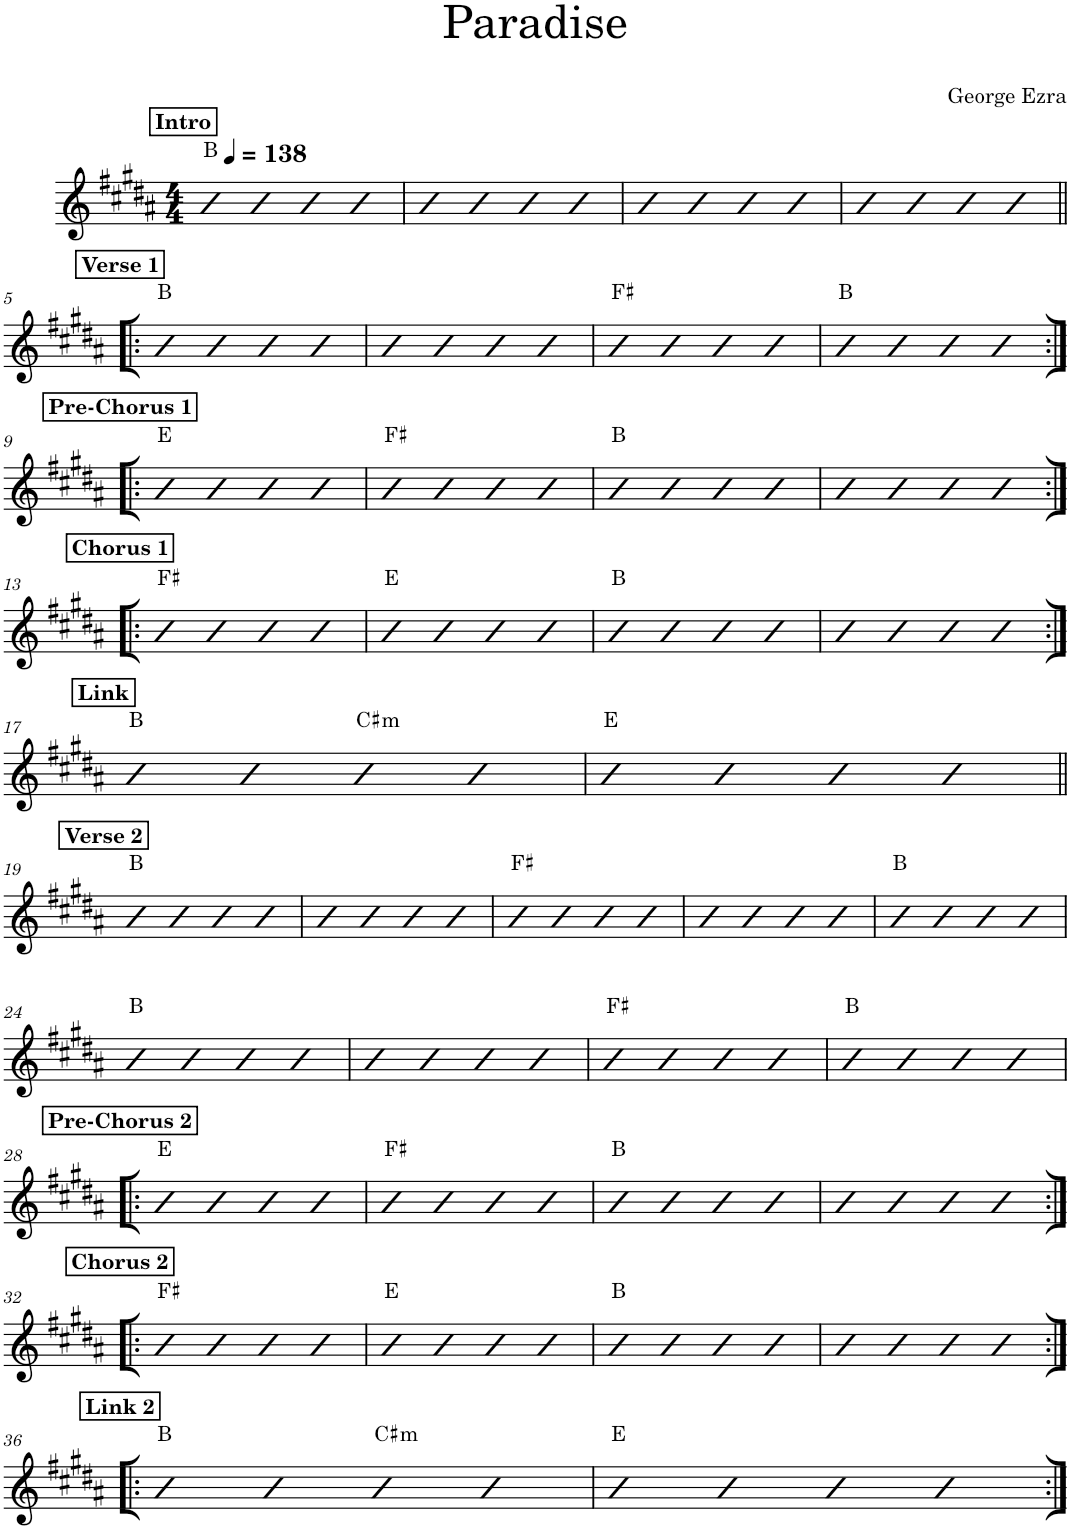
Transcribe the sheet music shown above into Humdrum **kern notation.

**kern	**harte
*part1	*part1
*staff1	*
*I"Piano	*
*I'Pno.	*
*clefG2	*
*k[f#c#g#d#a#]	*
*M4/4	*
*MM138	*
!!LO:REH:place=s1:a:B:cj:t=Intro
=1	=1
4b	B:maj
4b	.
4b	.
4b	.
=2	=2
4b	.
4b	.
4b	.
4b	.
=3	=3
4b	.
4b	.
4b	.
4b	.
=4	=4
4b	.
4b	.
4b	.
4b	.
!!LO:LB:g=z
!!LO:REH:place=s1:a:B:cj:t=Verse 1
=5!|:	=5!|:
4b	B:maj
4b	.
4b	.
4b	.
=6	=6
4b	.
4b	.
4b	.
4b	.
=7	=7
4b	F#:maj
4b	.
4b	.
4b	.
=8	=8
4b	B:maj
4b	.
4b	.
4b	.
!!LO:LB:g=z
!!LO:REH:place=s1:a:B:cj:t=Pre-Chorus 1
=9:|!|:	=9:|!|:
4b	E:maj
4b	.
4b	.
4b	.
=10	=10
4b	F#:maj
4b	.
4b	.
4b	.
=11	=11
4b	B:maj
4b	.
4b	.
4b	.
=12	=12
4b	.
4b	.
4b	.
4b	.
!!LO:LB:g=z
!!LO:REH:place=s1:a:B:cj:t=Chorus 1
=13:|!|:	=13:|!|:
4b	F#:maj
4b	.
4b	.
4b	.
=14	=14
4b	E:maj
4b	.
4b	.
4b	.
=15	=15
4b	B:maj
4b	.
4b	.
4b	.
=16	=16
4b	.
4b	.
4b	.
4b	.
!!LO:LB:g=z
!!LO:REH:place=s1:a:B:cj:t=Link
=17:|!	=17:|!
4b	B:maj
4b	.
!	!LO:H:kt=m
4b	C#:min
4b	.
=18	=18
4b	E:maj
4b	.
4b	.
4b	.
!!LO:LB:g=z
!!LO:REH:place=s1:a:B:cj:t=Verse 2
=19||	=19||
4b	B:maj
4b	.
4b	.
4b	.
=20	=20
4b	.
4b	.
4b	.
4b	.
=21	=21
4b	F#:maj
4b	.
4b	.
4b	.
=22	=22
4b	.
4b	.
4b	.
4b	.
=23	=23
4b	B:maj
4b	.
4b	.
4b	.
!!LO:LB:g=z
=24	=24
4b	B:maj
4b	.
4b	.
4b	.
=25	=25
4b	.
4b	.
4b	.
4b	.
=26	=26
4b	F#:maj
4b	.
4b	.
4b	.
=27	=27
4b	B:maj
4b	.
4b	.
4b	.
!!LO:LB:g=z
!!LO:REH:place=s1:a:B:cj:t=Pre-Chorus 2
=28!|:	=28!|:
4b	E:maj
4b	.
4b	.
4b	.
=29	=29
4b	F#:maj
4b	.
4b	.
4b	.
=30	=30
4b	B:maj
4b	.
4b	.
4b	.
=31	=31
4b	.
4b	.
4b	.
4b	.
!!LO:LB:g=z
!!LO:REH:place=s1:a:B:cj:t=Chorus 2
=32:|!|:	=32:|!|:
4b	F#:maj
4b	.
4b	.
4b	.
=33	=33
4b	E:maj
4b	.
4b	.
4b	.
=34	=34
4b	B:maj
4b	.
4b	.
4b	.
=35	=35
4b	.
4b	.
4b	.
4b	.
!!LO:LB:g=z
!!LO:REH:place=s1:a:B:cj:t=Link 2
=36:|!|:	=36:|!|:
4b	B:maj
4b	.
!	!LO:H:kt=m
4b	C#:min
4b	.
=37	=37
4b	E:maj
4b	.
4b	.
4b	.
=:|!	=:|!
*-	*-
